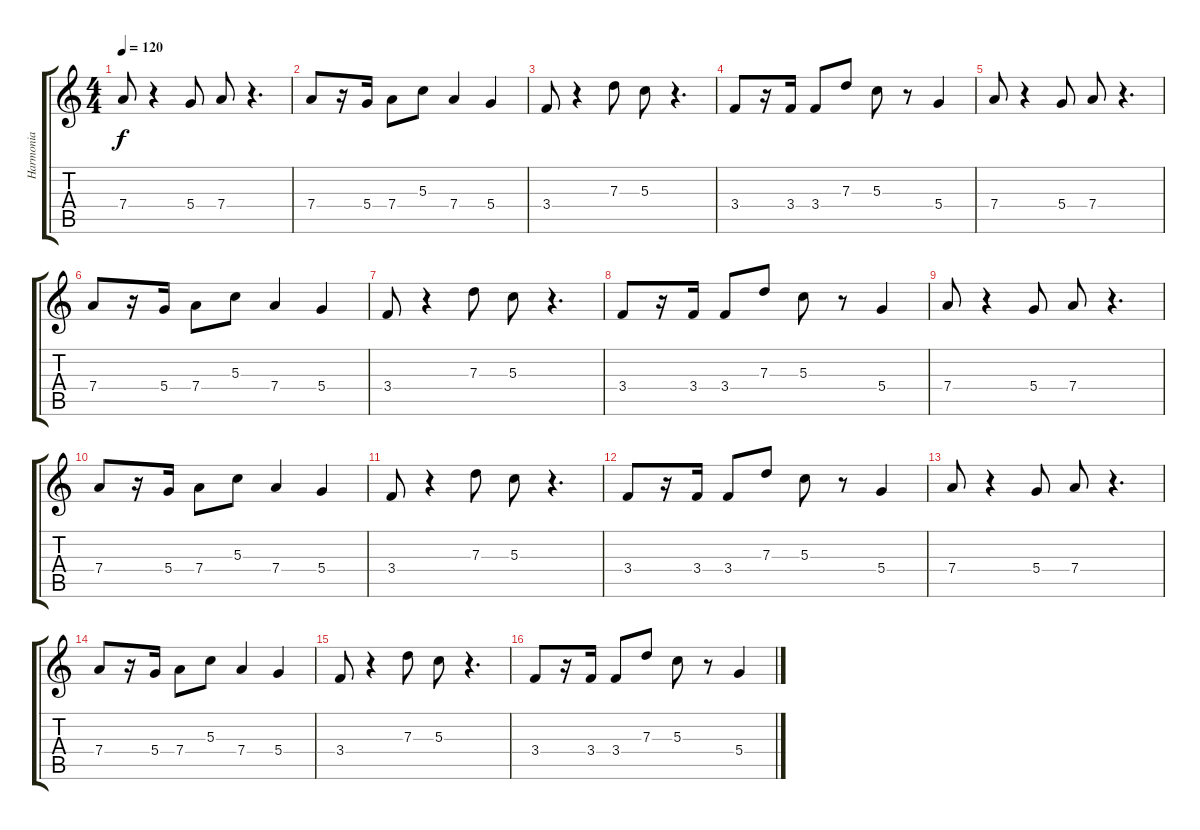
\track ("Harmonia" "Harmonia") {instrument distortionguitar}
\staff {score tabs}
\tuning (E4 B3 G3 D3 A2 E2) {hide}
\ts (4 4)
\tempo 120
\clef g2
\ks c
7.4.8{dy f} r.4 5.4.8 7.4.8 r.4{d} |
7.4.8 r.16 5.4.16 7.4.8 5.3.8 7.4.4 5.4.4 |
3.4.8 r.4 7.3.8 5.3.8 r.4{d} |
3.4.8 r.16 3.4.16 3.4.8 7.3.8 5.3.8 r.8 5.4.4 |
7.4.8 r.4 5.4.8 7.4.8 r.4{d} |
7.4.8 r.16 5.4.16 7.4.8 5.3.8 7.4.4 5.4.4 |
3.4.8 r.4 7.3.8 5.3.8 r.4{d} |
3.4.8 r.16 3.4.16 3.4.8 7.3.8 5.3.8 r.8 5.4.4 |
7.4.8 r.4 5.4.8 7.4.8 r.4{d} |
7.4.8 r.16 5.4.16 7.4.8 5.3.8 7.4.4 5.4.4 |
3.4.8 r.4 7.3.8 5.3.8 r.4{d} |
3.4.8 r.16 3.4.16 3.4.8 7.3.8 5.3.8 r.8 5.4.4 |
7.4.8 r.4 5.4.8 7.4.8 r.4{d} |
7.4.8 r.16 5.4.16 7.4.8 5.3.8 7.4.4 5.4.4 |
3.4.8 r.4 7.3.8 5.3.8 r.4{d} |
3.4.8 r.16 3.4.16 3.4.8 7.3.8 5.3.8 r.8 5.4.4
